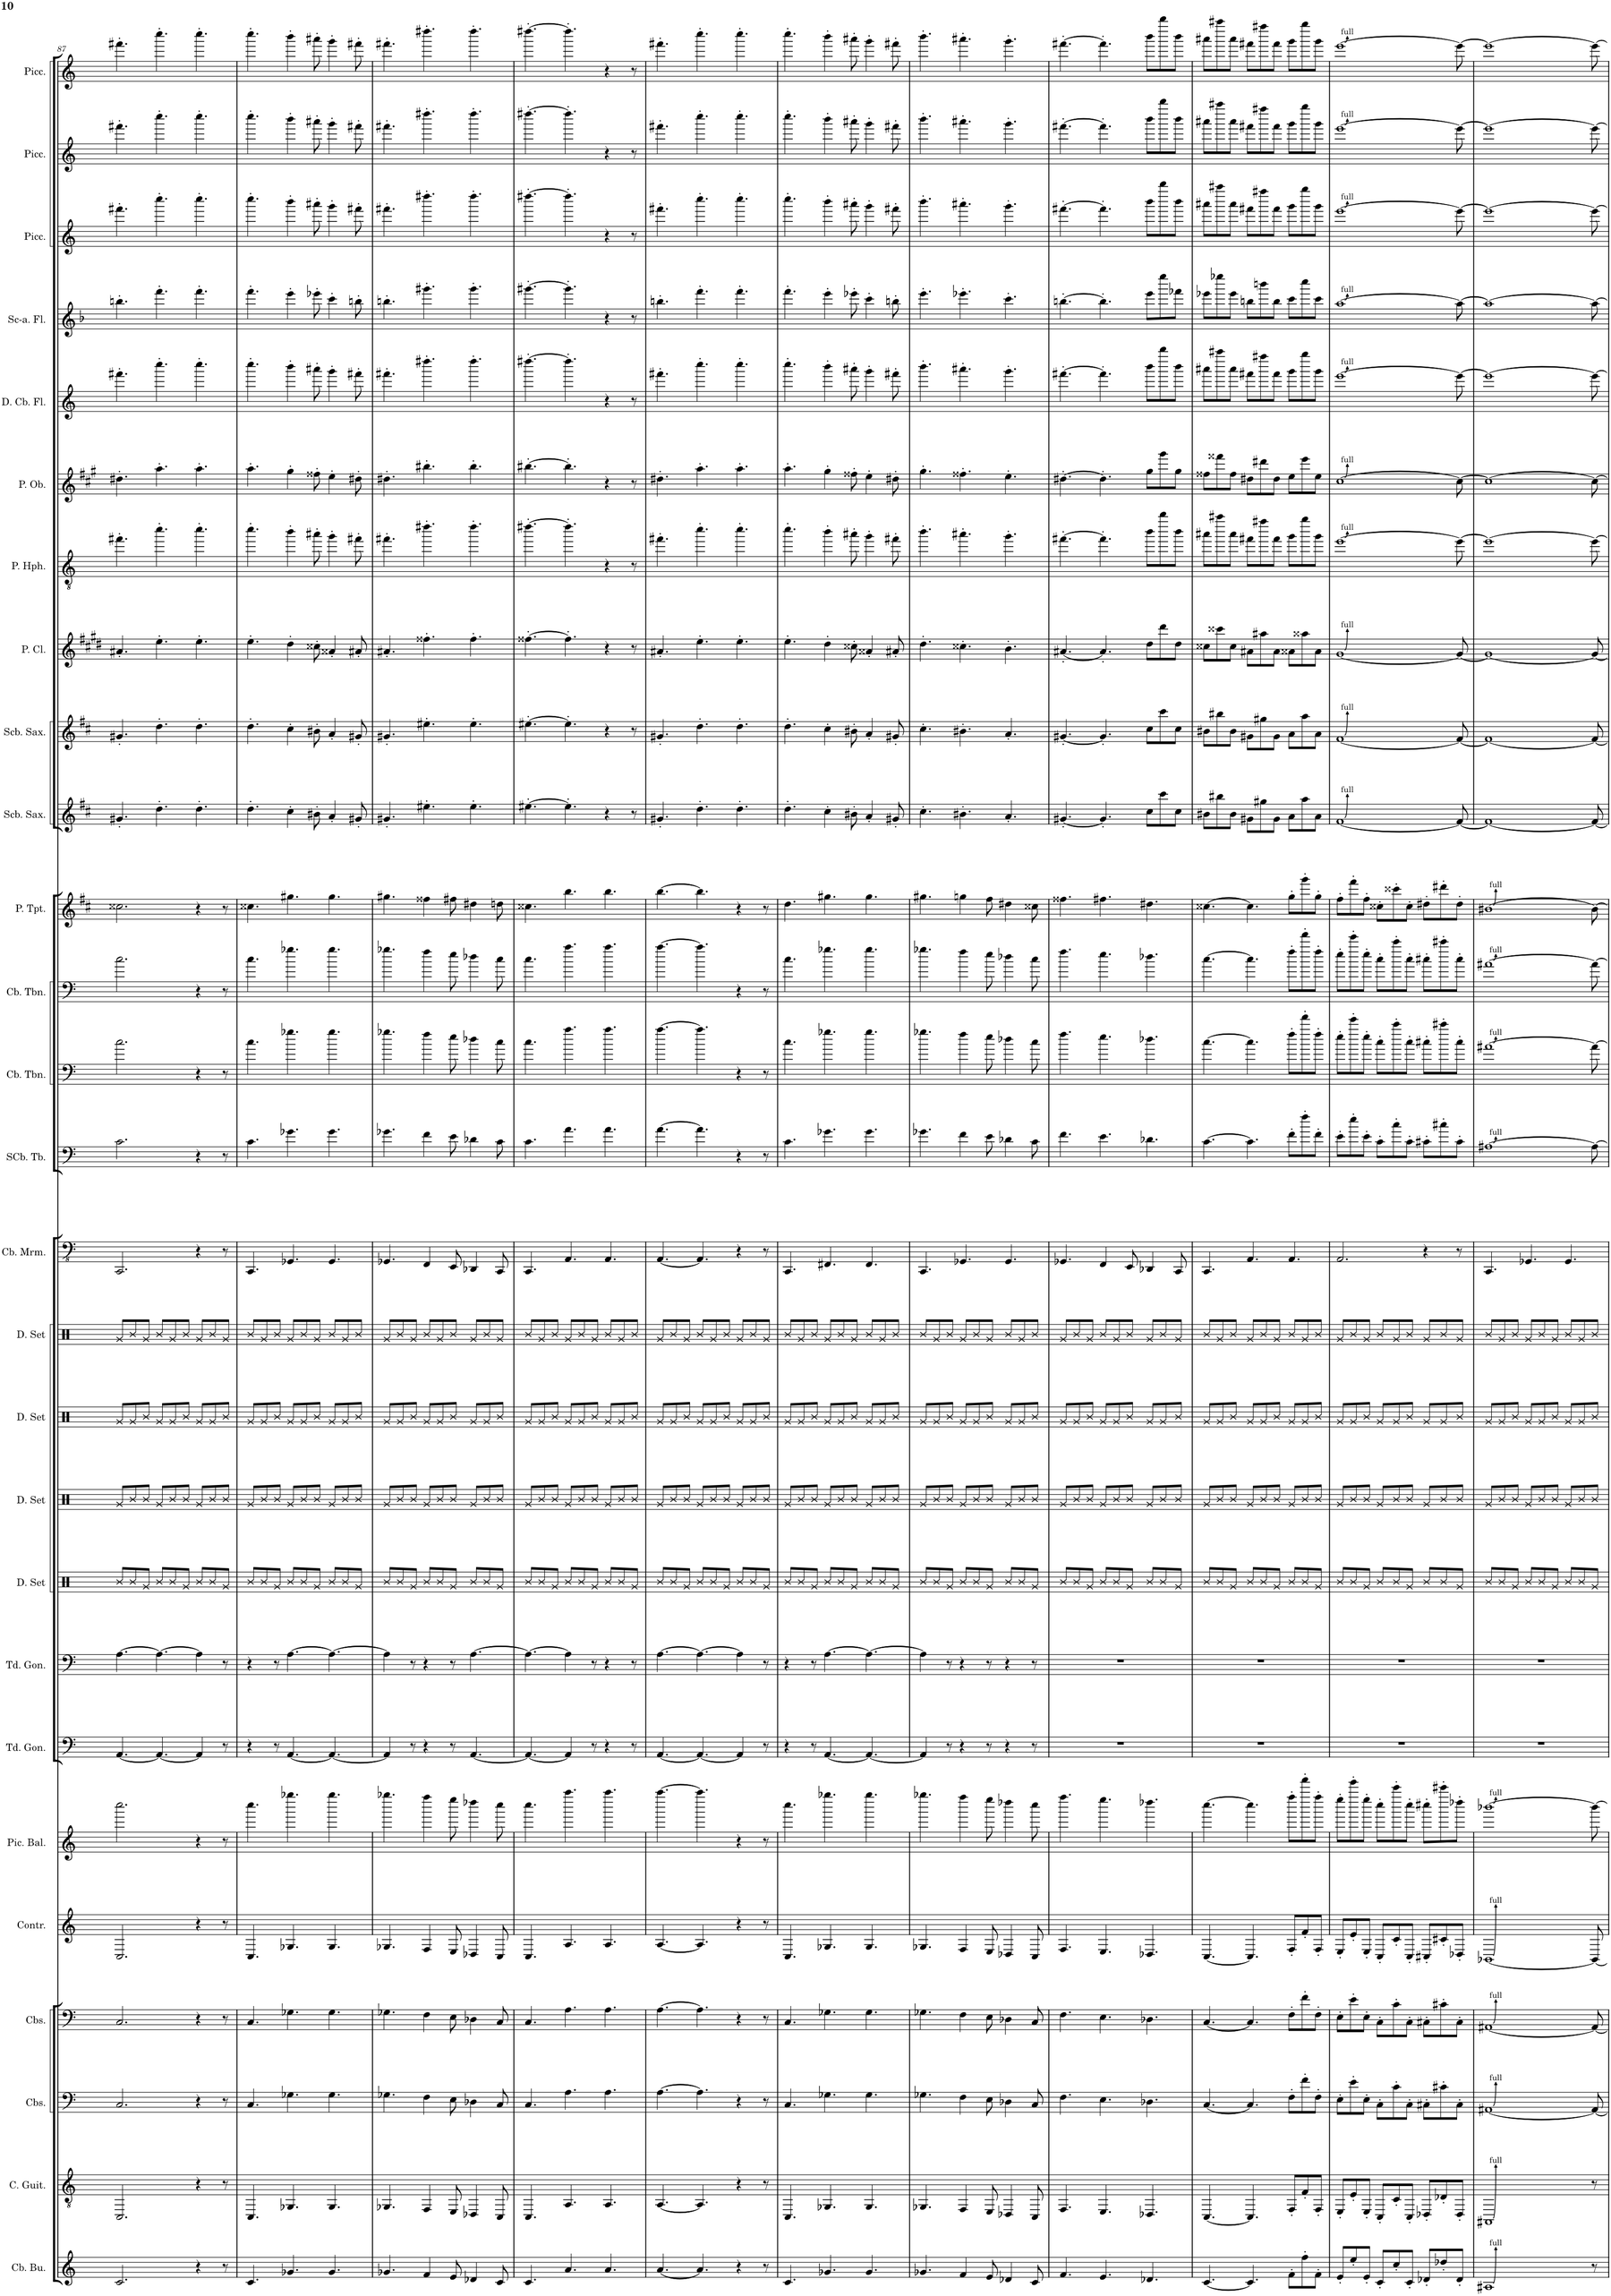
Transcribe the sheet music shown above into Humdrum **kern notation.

**kern	**kern	**kern	**kern	**kern	**kern	**kern	**kern	**kern	**kern	**kern	**kern	**kern	**kern	**kern	**kern	**kern	**kern	**kern	**kern	**kern	**kern	**kern
*part23	*part22	*part21	*part20	*part19	*part18	*part17	*part16	*part15	*part14	*part13	*part12	*part11	*part10	*part9	*part8	*part7	*part6	*part5	*part4	*part3	*part2	*part1
*staff23	*staff22	*staff21	*staff20	*staff19	*staff18	*staff17	*staff16	*staff15	*staff14	*staff13	*staff12	*staff11	*staff10	*staff9	*staff8	*staff7	*staff6	*staff5	*staff4	*staff3	*staff2	*staff1
*I"Contrabass Bugle	*I"Contra Guitar	*I"Contrabasses	*I"Contrabasses	*I"Contralto	*I"Piccolo Balalaika	*I"Tuned Gongs	*I"Tuned Gongs	*I"Contrabass Marimba	*I"Sub-Contrabass Tuba	*I"Contrabass Trombone	*I"Contrabass Trombone	*I"Piccolo Trumpet	*I"Subcontrabass Saxophone	*I"Subcontrabass Saxophone	*I"Piccolo Clarinet	*I"Piccolo Heckelphone	*I"Piccolo Oboe	*I"Double Contrabass Flute	*I"Sub Contra-alto Flute	*I"Piccolo	*I"Piccolo	*I"Piccolo
*I'Cb. Bu.	*I'C. Guit.	*I'Cbs.	*I'Cbs.	*I'Contr.	*I'Pic. Bal.	*I'Td. Gon.	*I'Td. Gon.	*I'Cb. Mrm.	*I'SCb. Tb.	*I'Cb. Tbn.	*I'Cb. Tbn.	*I'P. Tpt.	*I'Scb. Sax.	*I'Scb. Sax.	*I'P. Cl.	*I'P. Hph.	*I'P. Ob.	*I'D. Cb. Fl.	*I'Sc-a. Fl.	*I'Picc.	*I'Picc.	*I'Picc.
!!LO:PB:g=z
*clefG2	*clefGv2	*clefF4	*clefF4	*clefG2	*clefG2	*clefF4	*clefF4	*clefFv4	*clefF4	*clefF4	*clefF4	*clefG2	*clefG2	*clefG2	*clefG2	*clefGv2	*clefG2	*clefG2	*clefG2	*clefG2	*clefG2	*clefG2
*Trd14c24	*	*Trd7c12	*Trd7c12	*	*	*	*	*	*	*	*	*Trd-6c-10	*Trd22c38	*Trd22c38	*Trd-5c-8	*	*Trd-2c-3	*Trd21c36	*Trd17c29	*Trd-7c-12	*Trd-7c-12	*Trd-7c-12
*k[]	*k[]	*k[]	*k[]	*k[]	*k[]	*k[]	*k[]	*k[]	*k[]	*k[]	*k[]	*k[f#c#]	*k[f#c#]	*k[f#c#]	*k[f#c#g#d#]	*k[]	*k[f#c#g#]	*k[]	*k[b-]	*k[]	*k[]	*k[]
*M9/8	*M9/8	*M9/8	*M9/8	*M9/8	*M9/8	*M9/8	*M9/8	*M9/8	*M9/8	*M9/8	*M9/8	*M9/8	*M9/8	*M9/8	*M9/8	*M9/8	*M9/8	*M9/8	*M9/8	*M9/8	*M9/8	*M9/8
=87	=87	=87	=87	=87	=87	=87	=87	=87	=87	=87	=87	=87	=87	=87	=87	=87	=87	=87	=87	=87	=87	=87
2.c/	2.CC/	2.C/	2.C/	2.C/	2.cccc\	[4.AA/	[4.A\	2.CCC/	2.c\	2.cc\	2.cc\	2.cc##X\	4.g#X'/	4.g#X'/	4.a#X'/	4.ff#X'\	4.dd#X'\	4.fff#X'\	4.bbn'\	4.fff#X'\	4.fff#X'\	4.fff#X'\
.	.	.	.	.	.	4.AA/_	4.A\_	.	.	.	.	.	4.dd'\	4.dd'\	4.ee'\	4.ccc'\	4.aa'\	4.cccc'\	4.fff'\	4.cccc'\	4.cccc'\	4.cccc'\
4r	4r	4r	4r	4r	4r	4AA/]	4A\]	4r	4r	4r	4r	4r	4.dd'\	4.dd'\	4.ee'\	4.ccc'\	4.aa'\	4.cccc'\	4.fff'\	4.cccc'\	4.cccc'\	4.cccc'\
8r	8r	8r	8r	8r	8r	8r	8r	8r	8r	8r	8r	8r	.	.	.	.	.	.	.	.	.	.
=88	=88	=88	=88	=88	=88	=88	=88	=88	=88	=88	=88	=88	=88	=88	=88	=88	=88	=88	=88	=88	=88	=88
4.c/	4.CC/	4.C/	4.C/	4.C/	4.cccc\	4r	4r	4.CCC/	4.c\	4.cc\	4.cc\	4.cc##X\	4.dd'\	4.dd'\	4.ee'\	4.ccc'\	4.aa'\	4.cccc'\	4.fff'\	4.cccc'\	4.cccc'\	4.cccc'\
.	.	.	.	.	.	8r	8r	.	.	.	.	.	.	.	.	.	.	.	.	.	.	.
4.g-X/	4.GG-X/	4.G-X\	4.G-X\	4.G-X/	4.gggg-X\	[4.AA/	[4.A\	4.GGG-X/	4.g-X\	4.gg-X\	4.gg-X\	4.gg#X\	4cc#'\	4cc#'\	4dd#'\	4bb'\	4gg#'\	4bbb'\	4eee'\	4bbb'\	4bbb'\	4bbb'\
.	.	.	.	.	.	.	.	.	.	.	.	.	8b#X'\	8b#X'\	8cc##X'\	8aa#X'\	8ff##X'\	8aaa#X'\	8eee-X'\	8aaa#X'\	8aaa#X'\	8aaa#X'\
4.g-/	4.GG-/	4.G-\	4.G-\	4.G-/	4.gggg-\	4.AA/_	4.A\_	4.GGG-/	4.g-\	4.gg-\	4.gg-\	4.gg#\	4a'/	4a'/	4a##X'/	4gg'\	4ee'\	4ggg'\	4ccc'\	4ggg'\	4ggg'\	4ggg'\
.	.	.	.	.	.	.	.	.	.	.	.	.	8g#X'/	8g#X'/	8a#X'/	8ff#X'\	8dd#X'\	8fff#X'\	8bbn'\	8fff#X'\	8fff#X'\	8fff#X'\
=89	=89	=89	=89	=89	=89	=89	=89	=89	=89	=89	=89	=89	=89	=89	=89	=89	=89	=89	=89	=89	=89	=89
4.g-X/	4.GG-X/	4.G-X\	4.G-X\	4.G-X/	4.gggg-X\	4AA/]	4A\]	4.GGG-X/	4.g-X\	4.gg-X\	4.gg-X\	4.gg#X\	4.g#X'/	4.g#X'/	4.a#X'/	4.ff#X'\	4.dd#X'\	4.fff#X'\	4.bbn'\	4.fff#X'\	4.fff#X'\	4.fff#X'\
.	.	.	.	.	.	8r	8r	.	.	.	.	.	.	.	.	.	.	.	.	.	.	.
4f/	4FF/	4F\	4F\	4F/	4ffff\	4r	4r	4FFF/	4f\	4ff\	4ff\	4ff##X\	4.ee#X'\	4.ee#X'\	4.ff##X'\	4.ddd#X'\	4.bb#X'\	4.dddd#X'\	4.ggg#X'\	4.dddd#X'\	4.dddd#X'\	4.dddd#X'\
8e/	8EE/	8E\	8E\	8E/	8eeee\	8r	8r	8EEE/	8e\	8ee\	8ee\	8ff#X\	.	.	.	.	.	.	.	.	.	.
4d-X/	4DD-X/	4D-X\	4D-X\	4D-X/	4dddd-X\	[4.AA/	[4.A\	4DDD-X/	4d-X\	4dd-X\	4dd-X\	4dd#X\	4.ee#'\	4.ee#'\	4.ff##'\	4.ddd#'\	4.bb#'\	4.dddd#'\	4.ggg#'\	4.dddd#'\	4.dddd#'\	4.dddd#'\
8c/	8CC/	8C/	8C/	8C/	8cccc\	.	.	8CCC/	8c\	8cc\	8cc\	8ddn\	.	.	.	.	.	.	.	.	.	.
=90	=90	=90	=90	=90	=90	=90	=90	=90	=90	=90	=90	=90	=90	=90	=90	=90	=90	=90	=90	=90	=90	=90
4.c/	4.CC/	4.C/	4.C/	4.C/	4.cccc\	4.AA/_	4.A\_	4.CCC/	4.c\	4.cc\	4.cc\	4.cc##X\	[4.ee#X'\	[4.ee#X'\	[4.ff##X'\	[4.ddd#X'\	[4.bb#X'\	[4.dddd#X'\	[4.ggg#X'\	[4.dddd#X'\	[4.dddd#X'\	[4.dddd#X'\
4.a/	4.AA/	4.A\	4.A\	4.A/	4.aaaa\	4AA/]	4A\]	4.AAA/	4.a\	4.aa\	4.aa\	4.bb\	4.ee#'\]	4.ee#'\]	4.ff##'\]	4.ddd#'\]	4.bb#'\]	4.dddd#'\]	4.ggg#'\]	4.dddd#'\]	4.dddd#'\]	4.dddd#'\]
.	.	.	.	.	.	8r	8r	.	.	.	.	.	.	.	.	.	.	.	.	.	.	.
4.a/	4.AA/	4.A\	4.A\	4.A/	4.aaaa\	4r	4r	4.AAA/	4.a\	4.aa\	4.aa\	4.bb\	4r	4r	4r	4r	4r	4r	4r	4r	4r	4r
.	.	.	.	.	.	8r	8r	.	.	.	.	.	8r	8r	8r	8r	8r	8r	8r	8r	8r	8r
=91	=91	=91	=91	=91	=91	=91	=91	=91	=91	=91	=91	=91	=91	=91	=91	=91	=91	=91	=91	=91	=91	=91
[4.a/	[4.AA/	[4.A\	[4.A\	[4.A/	[4.aaaa\	[4.AA/	[4.A\	[4.AAA/	[4.a\	[4.aa\	[4.aa\	[4.bb\	4.g#X'/	4.g#X'/	4.a#X'/	4.ff#X'\	4.dd#X'\	4.fff#X'\	4.bbn'\	4.fff#X'\	4.fff#X'\	4.fff#X'\
4.a/]	4.AA/]	4.A\]	4.A\]	4.A/]	4.aaaa\]	4.AA/_	4.A\_	4.AAA/]	4.a\]	4.aa\]	4.aa\]	4.bb\]	4.dd'\	4.dd'\	4.ee'\	4.ccc'\	4.aa'\	4.cccc'\	4.fff'\	4.cccc'\	4.cccc'\	4.cccc'\
4r	4r	4r	4r	4r	4r	4AA/]	4A\]	4r	4r	4r	4r	4r	4.dd'\	4.dd'\	4.ee'\	4.ccc'\	4.aa'\	4.cccc'\	4.fff'\	4.cccc'\	4.cccc'\	4.cccc'\
8r	8r	8r	8r	8r	8r	8r	8r	8r	8r	8r	8r	8r	.	.	.	.	.	.	.	.	.	.
=92	=92	=92	=92	=92	=92	=92	=92	=92	=92	=92	=92	=92	=92	=92	=92	=92	=92	=92	=92	=92	=92	=92
4.c/	4.CC/	4.C/	4.C/	4.C/	4.cccc\	4r	4r	4.CCC/	4.c\	4.cc\	4.cc\	4.dd\	4.dd'\	4.dd'\	4.ee'\	4.ccc'\	4.aa'\	4.cccc'\	4.fff'\	4.cccc'\	4.cccc'\	4.cccc'\
.	.	.	.	.	.	8r	8r	.	.	.	.	.	.	.	.	.	.	.	.	.	.	.
4.g-X/	4.GG-X/	4.G-X\	4.G-X\	4.G-X/	4.gggg-X\	[4.AA/	[4.A\	4.FFF#X/	4.g-X\	4.gg-X\	4.gg-X\	4.gg#X\	4cc#'\	4cc#'\	4dd#'\	4bb'\	4gg#'\	4bbb'\	4eee'\	4bbb'\	4bbb'\	4bbb'\
.	.	.	.	.	.	.	.	.	.	.	.	.	8b#X'\	8b#X'\	8cc##X'\	8aa#X'\	8ff##X'\	8aaa#X'\	8eee-X'\	8aaa#X'\	8aaa#X'\	8aaa#X'\
4.g-/	4.GG-/	4.G-\	4.G-\	4.G-/	4.gggg-\	4.AA/_	4.A\_	4.FFF#/	4.g-\	4.gg-\	4.gg-\	4.gg#\	4a'/	4a'/	4a##X'/	4gg'\	4ee'\	4ggg'\	4ccc'\	4ggg'\	4ggg'\	4ggg'\
.	.	.	.	.	.	.	.	.	.	.	.	.	8g#X'/	8g#X'/	8a#X'/	8ff#X'\	8dd#X'\	8fff#X'\	8bbn'\	8fff#X'\	8fff#X'\	8fff#X'\
=93	=93	=93	=93	=93	=93	=93	=93	=93	=93	=93	=93	=93	=93	=93	=93	=93	=93	=93	=93	=93	=93	=93
4.g-X/	4.GG-X/	4.G-X\	4.G-X\	4.G-X/	4.gggg-X\	4AA/]	4A\]	4.CCC/	4.g-X\	4.gg-X\	4.gg-X\	4.gg#X\	4.cc#'\	4.cc#'\	4.dd#'\	4.bb'\	4.gg#'\	4.bbb'\	4.eee'\	4.bbb'\	4.bbb'\	4.bbb'\
.	.	.	.	.	.	8r	8r	.	.	.	.	.	.	.	.	.	.	.	.	.	.	.
4f/	4FF/	4F\	4F\	4F/	4ffff\	4r	4r	4.GGG-X/	4f\	4ff\	4ff\	4ggn\	4.b#X'\	4.b#X'\	4.cc##X'\	4.aa#X'\	4.ff##X'\	4.aaa#X'\	4.eee-X'\	4.aaa#X'\	4.aaa#X'\	4.aaa#X'\
8e/	8EE/	8E\	8E\	8E/	8eeee\	8r	8r	.	8e\	8ee\	8ee\	8ff#\	.	.	.	.	.	.	.	.	.	.
4d-X/	4DD-X/	4D-X\	4D-X\	4D-X/	4dddd-X\	4r	4r	4.GGG-/	4d-X\	4dd-X\	4dd-X\	4dd#X\	4.a'/	4.a'/	4.b'\	4.gg'\	4.ee'\	4.ggg'\	4.ccc'\	4.ggg'\	4.ggg'\	4.ggg'\
8c/	8CC/	8C/	8C/	8C/	8cccc\	8r	8r	.	8c\	8cc\	8cc\	8cc##X\	.	.	.	.	.	.	.	.	.	.
=94	=94	=94	=94	=94	=94	=94	=94	=94	=94	=94	=94	=94	=94	=94	=94	=94	=94	=94	=94	=94	=94	=94
4.f/	4.FF/	4.F\	4.F\	4.F/	4.ffff\	8%9r	8%9r	4.GGG-X/	4.f\	4.ff\	4.ff\	4.ff##X\	[4.g#X'/	[4.g#X'/	[4.a#X'/	[4.ff#X'\	[4.dd#X'\	[4.fff#X'\	[4.bbn'\	[4.fff#X'\	[4.fff#X'\	[4.fff#X'\
4.e/	4.EE/	4.E\	4.E\	4.E/	4.eeee\	.	.	4FFF/	4.e\	4.ee\	4.ee\	4.ff#X\	4.g#'/]	4.g#'/]	4.a#'/]	4.ff#'\]	4.dd#'\]	4.fff#'\]	4.bb'\]	4.fff#'\]	4.fff#'\]	4.fff#'\]
.	.	.	.	.	.	.	.	8EEE/	.	.	.	.	.	.	.	.	.	.	.	.	.	.
4.d-X/	4.DD-X/	4.D-X\	4.D-X\	4.D-X/	4.dddd-X\	.	.	4DDD-X/	4.d-X\	4.dd-X\	4.dd-X\	4.dd#X\	8cc#\L	8cc#\L	8dd#\L	8bb\L	8gg#\L	8bbb\L	8eee\L	8bbb\L	8bbb\L	8bbb\L
.	.	.	.	.	.	.	.	.	.	.	.	.	8ccc#\	8ccc#\	8ddd#\	8bbb\	8ggg#\	8bbbb\	8eeee\	8bbbb\	8bbbb\	8bbbb\
.	.	.	.	.	.	.	.	8CCC/	.	.	.	.	8cc#\J	8cc#\J	8dd#\J	8bb\J	8gg#\J	8bbb\J	8fff-X\J	8bbb\J	8bbb\J	8bbb\J
=95	=95	=95	=95	=95	=95	=95	=95	=95	=95	=95	=95	=95	=95	=95	=95	=95	=95	=95	=95	=95	=95	=95
[4.c/	[4.CC/	[4.C/	[4.C/	[4.C/	[4.cccc\	8%9r	8%9r	4.CCC/	[4.c\	[4.cc\	[4.cc\	[4.cc##X\	8b#X\L	8b#X\L	8cc##X\L	8aa#X\L	8ff##X\L	8aaa#X\L	8eee-X\L	8aaa#X\L	8aaa#X\L	8aaa#X\L
.	.	.	.	.	.	.	.	.	.	.	.	.	8bb#X\	8bb#X\	8ccc##X\	8aaa#X\	8fff##X\	8aaaa#X\	8eeee-X\	8aaaa#X\	8aaaa#X\	8aaaa#X\
.	.	.	.	.	.	.	.	.	.	.	.	.	8b#\J	8b#\J	8cc##\J	8aa#\J	8ff##\J	8aaa#\J	8eee-\J	8aaa#\J	8aaa#\J	8aaa#\J
4.c/]	4.CC/]	4.C/]	4.C/]	4.C/]	4.cccc\]	.	.	4.AAA/	4.c\]	4.cc\]	4.cc\]	4.cc##\]	8g#X\L	8g#X\L	8a#X\L	8ff#X\L	8dd#X\L	8fff#X\L	8bbn\L	8fff#X\L	8fff#X\L	8fff#X\L
.	.	.	.	.	.	.	.	.	.	.	.	.	8gg#X\	8gg#X\	8aa#X\	8fff#X\	8ddd#X\	8ffff#X\	8bbbn\	8ffff#X\	8ffff#X\	8ffff#X\
.	.	.	.	.	.	.	.	.	.	.	.	.	8g#\J	8g#\J	8a#\J	8ff#\J	8dd#\J	8fff#\J	8bb\J	8fff#\J	8fff#\J	8fff#\J
8f'\L	8FF'/L	8F'\L	8F'\L	8F'/L	8ffff'\L	.	.	4.AAA/	8f'\L	8ff'\L	8ff'\L	8gg'\L	8a\L	8a\L	8a##X\L	8gg\L	8ee\L	8ggg\L	8ccc\L	8ggg\L	8ggg\L	8ggg\L
8ff'\	8F'/	8f'\	8f'\	8f'/	8fffff'\	.	.	.	8ff'\	8fff'\	8fff'\	8ggg'\	8aa\	8aa\	8aa##X\	8ggg\	8eee\	8gggg\	8cccc\	8gggg\	8gggg\	8gggg\
8f'\J	8FF'/J	8F'\J	8F'\J	8F'/J	8ffff'\J	.	.	.	8f'\J	8ff'\J	8ff'\J	8gg'\J	8a\J	8a\J	8a##\J	8gg\J	8ee\J	8ggg\J	8ccc\J	8ggg\J	8ggg\J	8ggg\J
=96	=96	=96	=96	=96	=96	=96	=96	=96	=96	=96	=96	=96	=96	=96	=96	=96	=96	=96	=96	=96	=96	=96
8e'/L	8EE'/L	8E'\L	8E'\L	8E'/L	8eeee'\L	8%9r	8%9r	2.AAA/	8e'\L	8ee'\L	8ee'\L	8ff#'\L	[1f#	[1f#	[1g#	[1ee	[1cc#	[1eee	[1aa	[1eee	[1eee	[1eee
8ee'/	8E'/	8e'\	8e'\	8e'/	8eeeee'\	.	.	.	8ee'\	8eee'\	8eee'\	8fff#'\	.	.	.	.	.	.	.	.	.	.
8e'/J	8EE'/J	8E'\J	8E'\J	8E'/J	8eeee'\J	.	.	.	8e'\J	8ee'\J	8ee'\J	8ff#'\J	.	.	.	.	.	.	.	.	.	.
8c'/L	8CC'/L	8C'\L	8C'\L	8C'/L	8cccc'\L	.	.	.	8c'\L	8cc'\L	8cc'\L	8cc##X'\L	.	.	.	.	.	.	.	.	.	.
8cc'/	8C'/	8c'\	8c'\	8c'/	8ccccc'\	.	.	.	8cc'\	8ccc'\	8ccc'\	8ccc##X'\	.	.	.	.	.	.	.	.	.	.
8c'/J	8CC'/J	8C'\J	8C'\J	8C'/J	8cccc'\J	.	.	.	8c'\J	8cc'\J	8cc'\J	8cc##'\J	.	.	.	.	.	.	.	.	.	.
8d-X'/L	8DD-X'/L	8C#X'\L	8C#X'\L	8C#X'/L	8cccc#X'\L	.	.	4r	8c#X'\L	8cc#X'\L	8cc#X'\L	8dd#X'\L	.	.	.	.	.	.	.	.	.	.
8dd-X'/	8D-X'/	8c#X'\	8c#X'\	8c#X'/	8ccccc#X'\	.	.	.	8cc#X'\	8ccc#X'\	8ccc#X'\	8ddd#X'\	.	.	.	.	.	.	.	.	.	.
8d-'/J	8DD-'/J	8C#'\J	8C#'\J	8D-X'/J	8dddd-X'\J	.	.	8r	8c#'\J	8cc#'\J	8cc#'\J	8dd#'\J	8f#/_	8f#/_	8g#/_	8ee\_	8cc#\_	8eee\_	8aa\_	8eee\_	8eee\_	8eee\_
=97	=97	=97	=97	=97	=97	=97	=97	=97	=97	=97	=97	=97	=97	=97	=97	=97	=97	=97	=97	=97	=97	=97
1A#X	1AAA#X	[1AA#X	[1AA#X	[1BB-X	[1bbb-X	8%9r	8%9r	4.CCC/	[1A#X	[1a#X	[1a#X	[1b#X	1f#_	1f#_	1g#_	1ee_	1cc#_	1eee_	1aa_	1eee_	1eee_	1eee_
.	.	.	.	.	.	.	.	4.GGG-X/	.	.	.	.	.	.	.	.	.	.	.	.	.	.
.	.	.	.	.	.	.	.	4.GGG-/	.	.	.	.	.	.	.	.	.	.	.	.	.	.
8r	8r	8AA#/_	8AA#/_	8BB-/_	8bbb-\_	.	.	.	8A#\_	8a#\_	8a#\_	8b#\_	8f#/_	8f#/_	8g#/_	8ee\_	8cc#\_	8eee\_	8aa\_	8eee\_	8eee\_	8eee\_
=	=	=	=	=	=	=	=	=	=	=	=	=	=	=	=	=	=	=	=	=	=	=
*-	*-	*-	*-	*-	*-	*-	*-	*-	*-	*-	*-	*-	*-	*-	*-	*-	*-	*-	*-	*-	*-	*-
